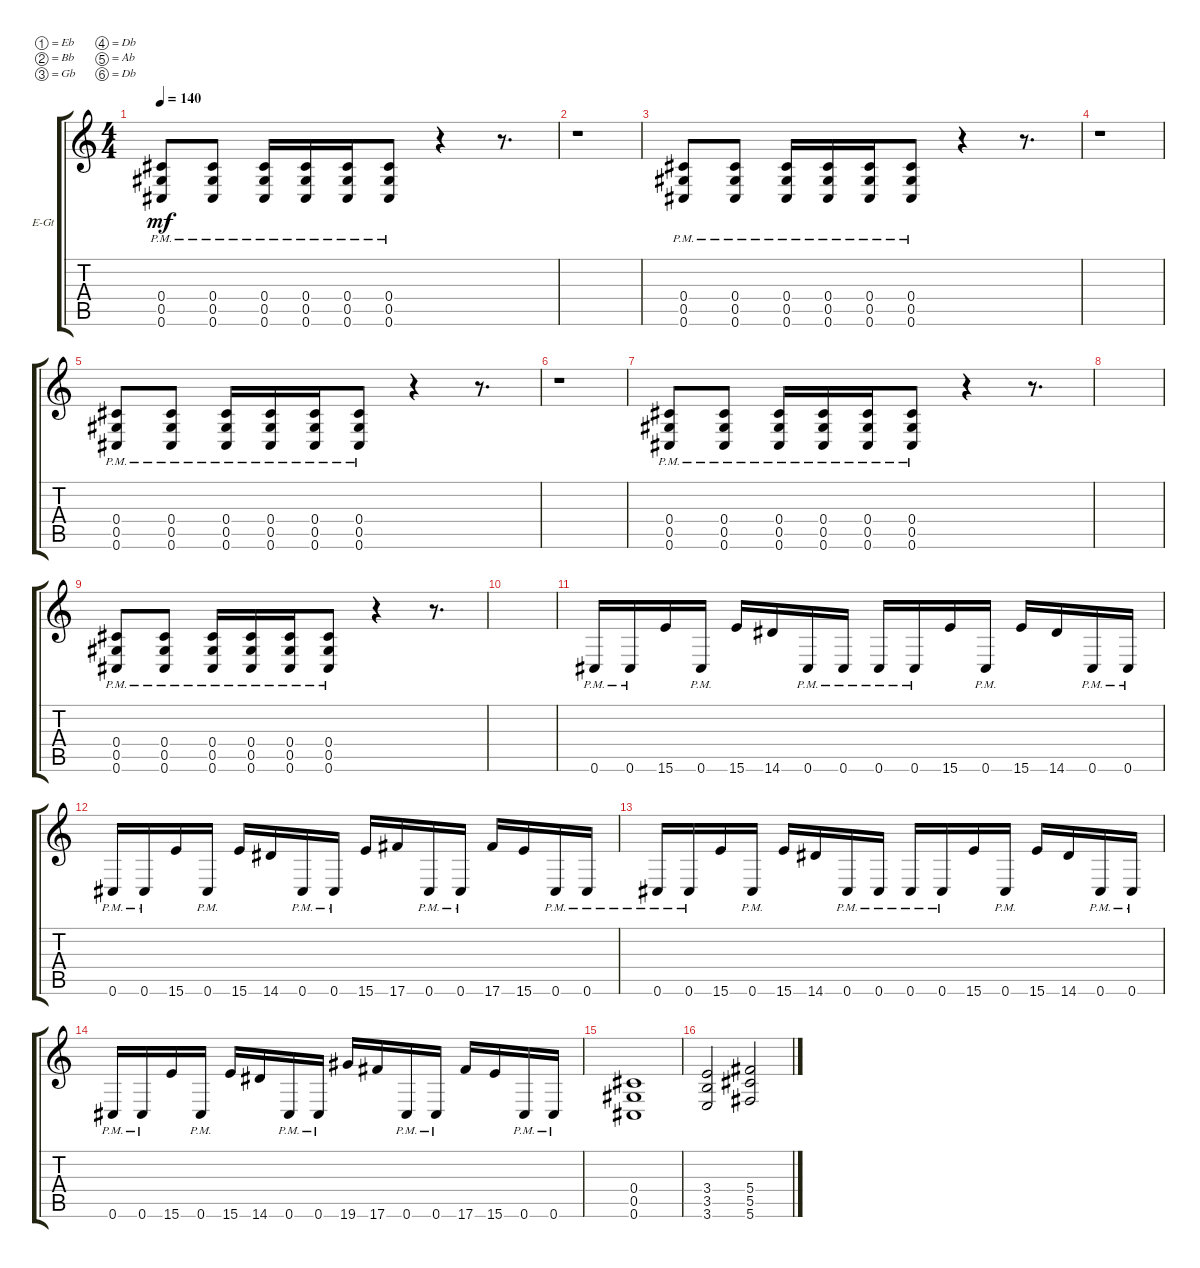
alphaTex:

\defaultSystemsLayout 4
\bracketExtendMode groupsimilarinstruments
\firstSystemTrackNameOrientation horizontal
\otherSystemsTrackNameOrientation horizontal
\track ("Electric Guitar" "E-Gt") {instrument distortionguitar}
\staff {score tabs}
\tuning (Eb4 Bb3 Gb3 Db3 Ab2 Db2)
\ts (4 4)
\tempo 140
\clef g2
\ks c
(0.6{pm} 0.5{pm} 0.4{pm}).8{dy mf} (0.6{pm} 0.5{pm} 0.4{pm}).8 (0.6{pm} 0.5{pm} 0.4{pm}).16 (0.4{pm} 0.5{pm} 0.6{pm}).16 (0.4{pm} 0.5{pm} 0.6{pm}).16 (0.6{pm} 0.5{pm} 0.4{pm}).8 r.4 r.8{d} |
r.1 |
(0.6{pm} 0.5{pm} 0.4{pm}).8 (0.6{pm} 0.5{pm} 0.4{pm}).8 (0.6{pm} 0.5{pm} 0.4{pm}).16 (0.4{pm} 0.5{pm} 0.6{pm}).16 (0.4{pm} 0.5{pm} 0.6{pm}).16 (0.6{pm} 0.5{pm} 0.4{pm}).8 r.4 r.8{d} |
r.1 |
(0.6{pm} 0.5{pm} 0.4{pm}).8 (0.6{pm} 0.5{pm} 0.4{pm}).8 (0.6{pm} 0.5{pm} 0.4{pm}).16 (0.4{pm} 0.5{pm} 0.6{pm}).16 (0.4{pm} 0.5{pm} 0.6{pm}).16 (0.6{pm} 0.5{pm} 0.4{pm}).8 r.4 r.8{d} |
r.1 |
(0.6{pm} 0.5{pm} 0.4{pm}).8 (0.6{pm} 0.5{pm} 0.4{pm}).8 (0.6{pm} 0.5{pm} 0.4{pm}).16 (0.4{pm} 0.5{pm} 0.6{pm}).16 (0.4{pm} 0.5{pm} 0.6{pm}).16 (0.6{pm} 0.5{pm} 0.4{pm}).8 r.4 r.8{d} |
|
(0.6{pm} 0.5{pm} 0.4{pm}).8 (0.6{pm} 0.5{pm} 0.4{pm}).8 (0.6{pm} 0.5{pm} 0.4{pm}).16 (0.4{pm} 0.5{pm} 0.6{pm}).16 (0.4{pm} 0.5{pm} 0.6{pm}).16 (0.6{pm} 0.5{pm} 0.4{pm}).8 r.4 r.8{d} |
|
0.6{pm}.16 0.6{pm}.16 15.6.16 0.6{pm}.16 15.6.16 14.6.16 0.6{pm}.16 0.6{pm}.16 0.6{pm}.16 0.6{pm}.16 15.6.16 0.6{pm}.16 15.6.16 14.6.16 0.6{pm}.16 0.6{pm}.16 |
0.6{pm}.16 0.6{pm}.16 15.6.16 0.6{pm}.16 15.6.16 14.6.16 0.6{pm}.16 0.6{pm}.16 15.6.16 17.6.16 0.6{pm}.16 0.6{pm}.16 17.6.16 15.6.16 0.6{pm}.16 0.6{pm}.16 |
0.6{pm}.16 0.6{pm}.16 15.6.16 0.6{pm}.16 15.6.16 14.6.16 0.6{pm}.16 0.6{pm}.16 0.6{pm}.16 0.6{pm}.16 15.6.16 0.6{pm}.16 15.6.16 14.6.16 0.6{pm}.16 0.6{pm}.16 |
0.6{pm}.16 0.6{pm}.16 15.6.16 0.6{pm}.16 15.6.16 14.6.16 0.6{pm}.16 0.6{pm}.16 19.6.16 17.6.16 0.6{pm}.16 0.6{pm}.16 17.6.16 15.6.16 0.6{pm}.16 0.6{pm}.16 |
(0.6 0.5 0.4).1 |
(3.6 3.5 3.4).2 (5.6 5.5 5.4).2
